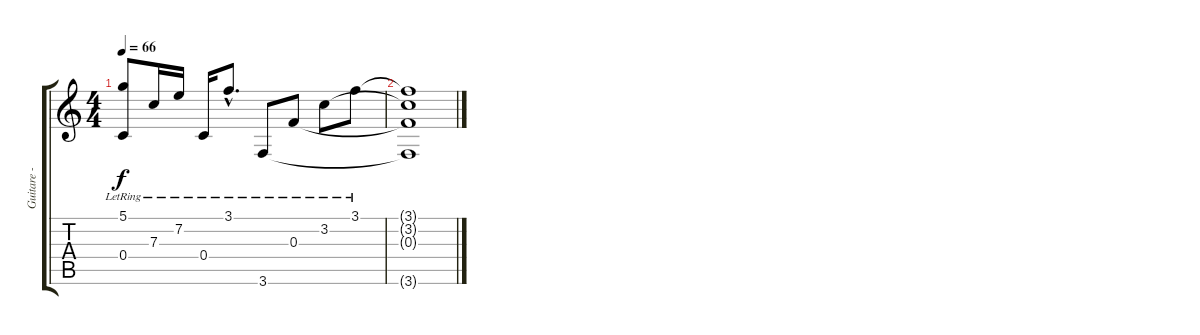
\track ("Guitare - 1 ton" "Guitare - ") {instrument acousticguitarsteel}
\staff {score tabs}
\tuning (D4 A3 F3 C3 G2 D2) {hide}
\ts (4 4)
\tempo 66
\clef g2
\ks c
(5.1{lr} 0.4{lr}).8{dy f} 7.3{lr}.16 7.2{lr}.16 0.4{lr}.16 3.1{hac lr}.8{d} 3.6{lr}.8 0.3{lr}.8 3.2{lr}.8 3.1{lr}.8 |
(3.1{t} 3.2{t} 0.3{t} 3.6{t}).1
